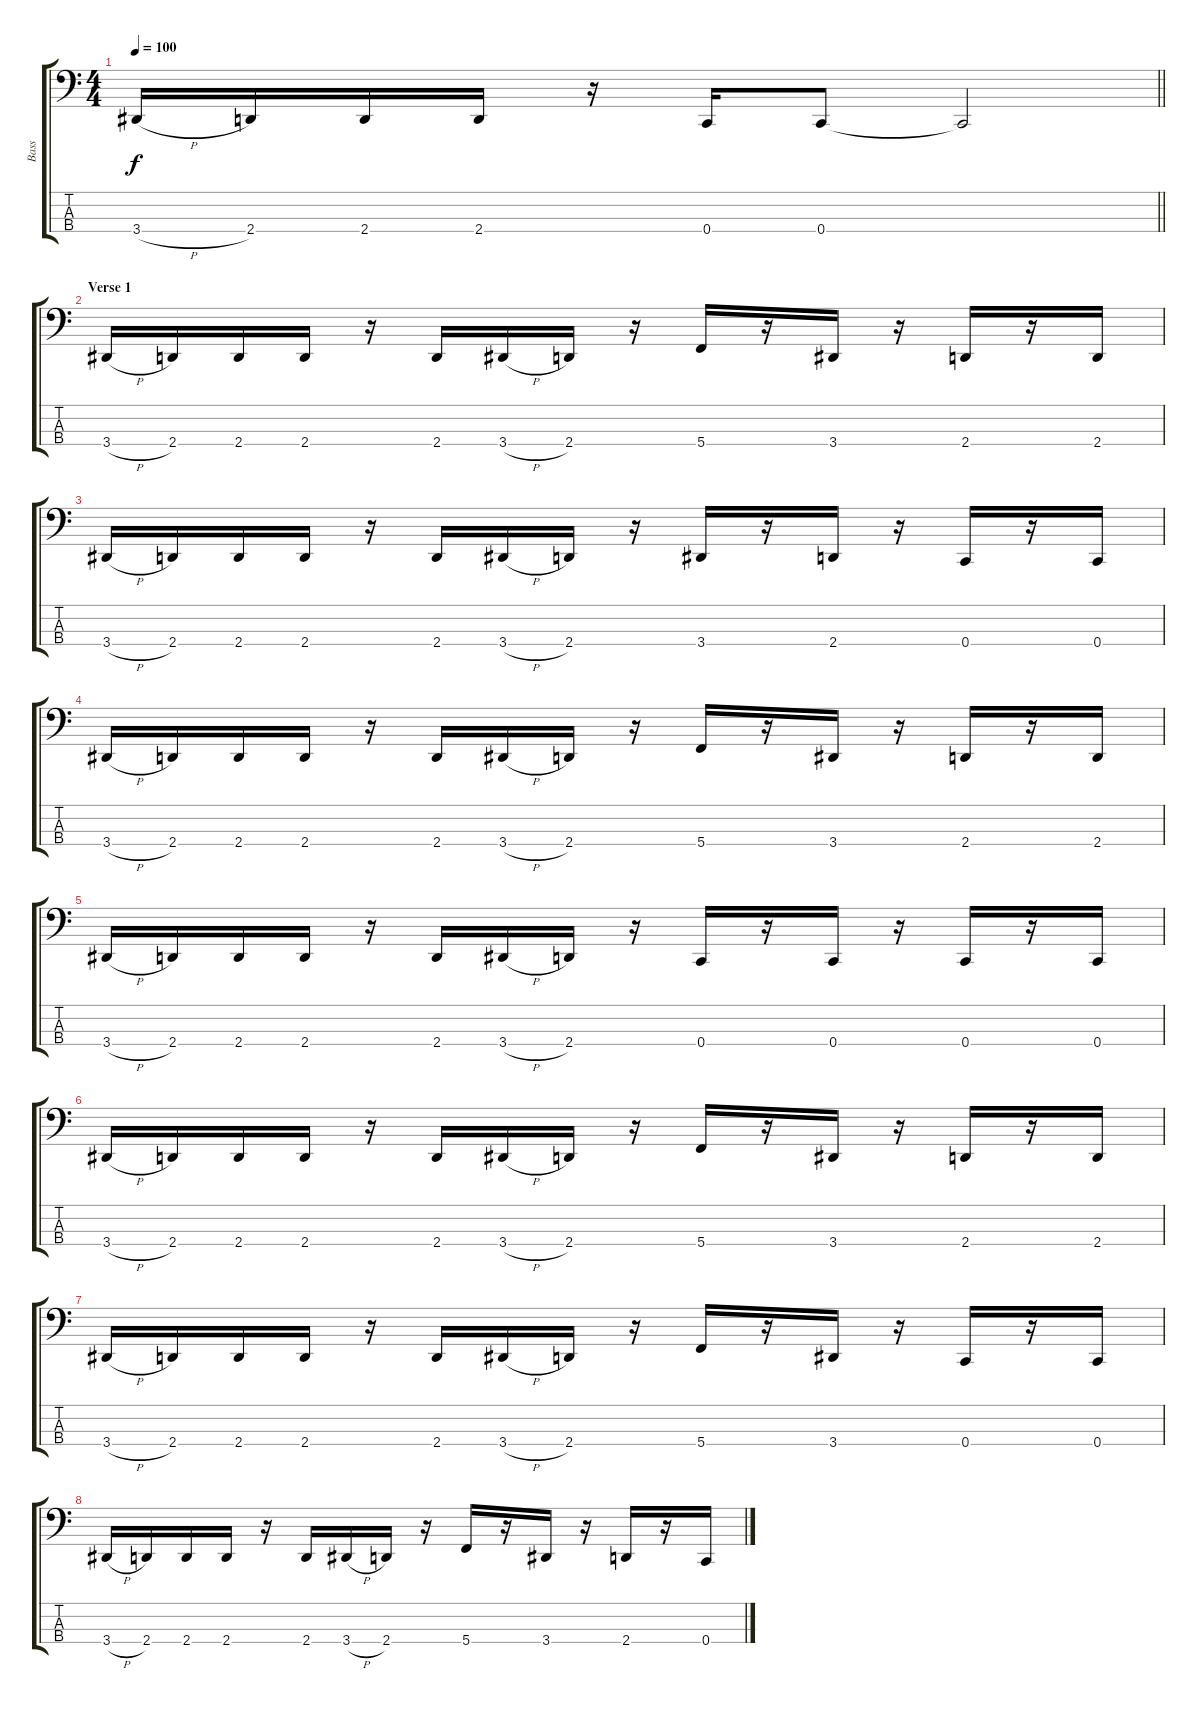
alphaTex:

\track ("Bass" "Bass") {instrument electricbassfinger}
\staff {score tabs}
\tuning (F2 C2 G1 C1) {hide}
\ts (4 4)
\tempo 100
\clef f4
\barLineRight lightlight
\ks c
3.4{h}.16{dy f} 2.4.16 2.4.16 2.4.16 r.16 0.4.16 0.4.8 0.4{t}.2 |
\section ("" "Verse 1")
3.4{h}.16 2.4.16 2.4.16 2.4.16 r.16 2.4.16 3.4{h}.16 2.4.16 r.16 5.4.16 r.16 3.4.16 r.16 2.4.16 r.16 2.4.16 |
3.4{h}.16 2.4.16 2.4.16 2.4.16 r.16 2.4.16 3.4{h}.16 2.4.16 r.16 3.4.16 r.16 2.4.16 r.16 0.4.16 r.16 0.4.16 |
3.4{h}.16 2.4.16 2.4.16 2.4.16 r.16 2.4.16 3.4{h}.16 2.4.16 r.16 5.4.16 r.16 3.4.16 r.16 2.4.16 r.16 2.4.16 |
3.4{h}.16 2.4.16 2.4.16 2.4.16 r.16 2.4.16 3.4{h}.16 2.4.16 r.16 0.4.16 r.16 0.4.16 r.16 0.4.16 r.16 0.4.16 |
3.4{h}.16 2.4.16 2.4.16 2.4.16 r.16 2.4.16 3.4{h}.16 2.4.16 r.16 5.4.16 r.16 3.4.16 r.16 2.4.16 r.16 2.4.16 |
3.4{h}.16 2.4.16 2.4.16 2.4.16 r.16 2.4.16 3.4{h}.16 2.4.16 r.16 5.4.16 r.16 3.4.16 r.16 0.4.16 r.16 0.4.16 |
3.4{h}.16 2.4.16 2.4.16 2.4.16 r.16 2.4.16 3.4{h}.16 2.4.16 r.16 5.4.16 r.16 3.4.16 r.16 2.4.16 r.16 0.4.16
